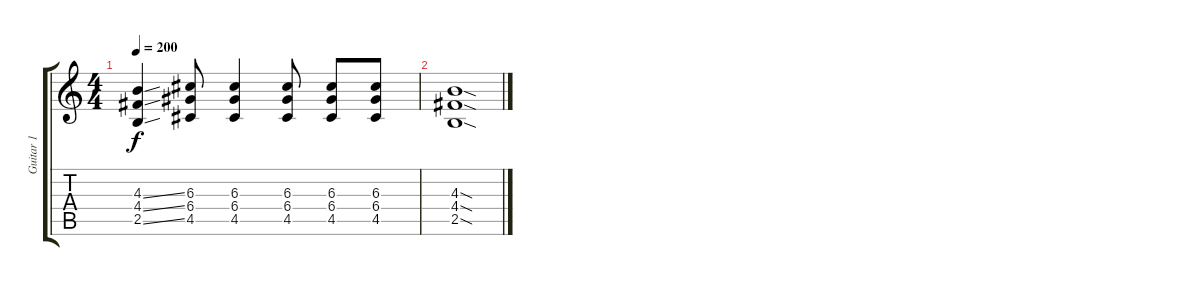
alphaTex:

\track ("Guitar 1" "Guitar 1") {instrument distortionguitar}
\staff {score tabs}
\tuning (E4 B3 G3 D3 A2 E2) {hide}
\ts (4 4)
\tempo 200
\clef g2
\ks c
(4.3{ss} 4.4{ss} 2.5{ss}).4{dy f} (6.3 6.4 4.5).8 (6.3 6.4 4.5).4 (6.3 6.4 4.5).8 (6.3 6.4 4.5).8 (6.3 6.4 4.5).8 |
(4.3{sod} 4.4{sod} 2.5{sod}).1
